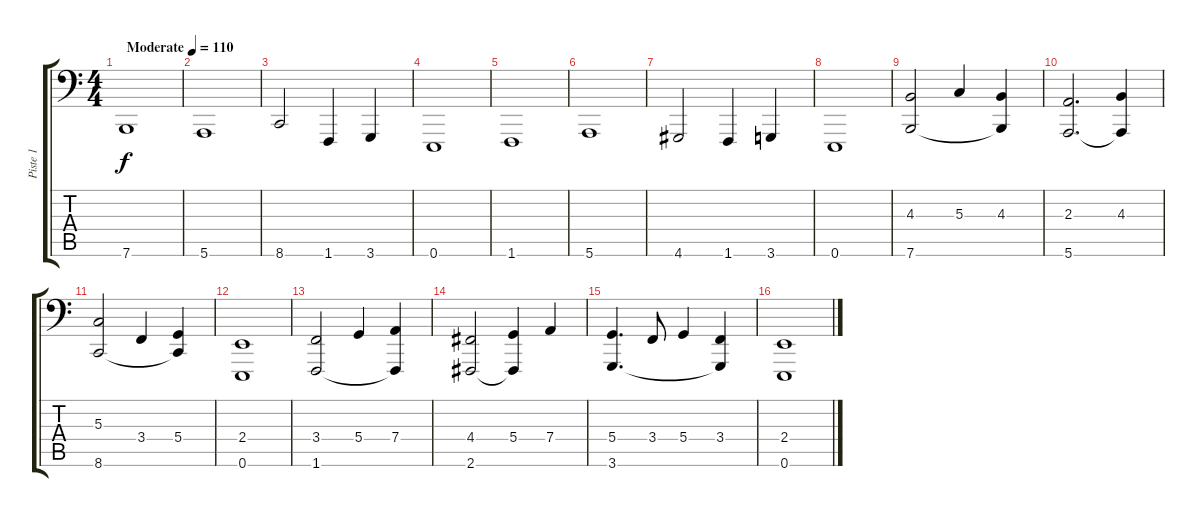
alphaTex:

\track ("Piste 1" "Piste 1") {instrument stringensemble1}
\staff {score tabs}
\tuning (E3 B2 G2 D2 A1 E1) {hide}
\ts (4 4)
\tempo (110 "Moderate")
\clef f4
\ks c
7.6.1{dy f instrument stringensemble1} |
5.6.1 |
8.6.2 1.6.4 3.6.4 |
0.6.1 |
1.6.1 |
5.6.1 |
4.6.2 1.6.4 3.6.4 |
0.6.1 |
(4.3 7.6).2 5.3.4 (4.3 7.6{t}).4 |
(2.3 5.6).2{d} (4.3 5.6{t}).4 |
(5.3 8.6).2 3.4.4 (5.4 8.6{t}).4 |
(2.4 0.6).1 |
(3.4 1.6).2 5.4.4 (7.4 1.6{t}).4 |
(4.4 2.6).2 (5.4 2.6{t}).4 7.4.4 |
(5.4 3.6).4{d} 3.4.8 5.4.4 (3.4 3.6{t}).4 |
(2.4 0.6).1
